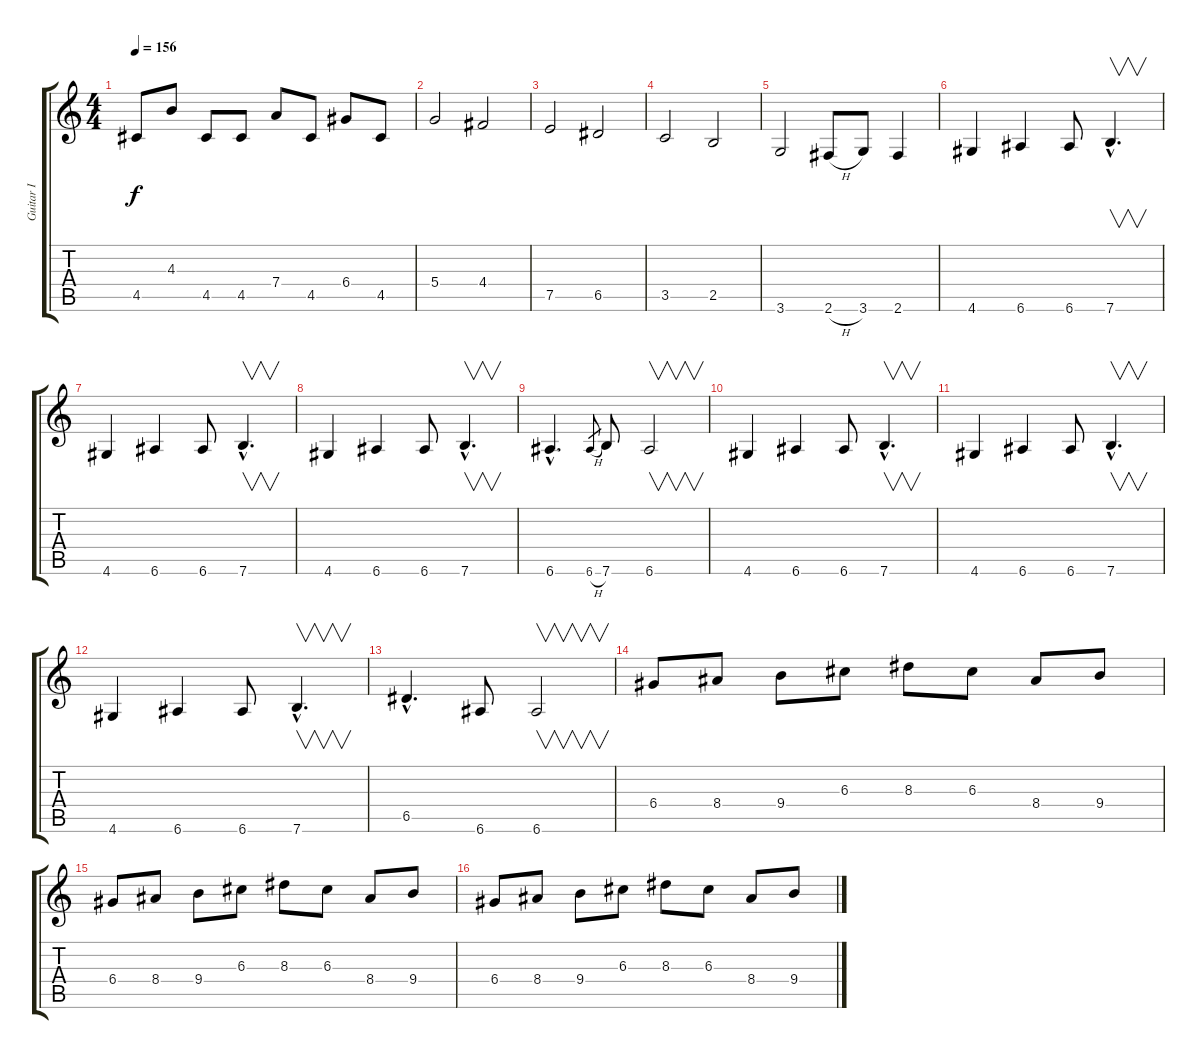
\track ("Guitar I" "Guitar I") {instrument distortionguitar}
\staff {score tabs}
\tuning (E4 B3 G3 D3 A2 E2) {hide}
\ts (4 4)
\tempo 156
\clef g2
\ks c
4.5.8{dy f} 4.3.8 4.5.8 4.5.8 7.4.8 4.5.8 6.4.8 4.5.8 |
5.4.2 4.4.2 |
7.5.2 6.5.2 |
3.5.2 2.5.2 |
3.6.2 2.6{h}.8 3.6.8 2.6.4 |
4.6.4 6.6.4 6.6.8 7.6{hac}.4{v d} |
4.6.4 6.6.4 6.6.8 7.6{hac}.4{v d} |
4.6.4 6.6.4 6.6.8 7.6{hac}.4{v d} |
6.6{hac}.4{d} 6.6{h}.8{gr} 7.6.8 6.6.2{v} |
4.6.4 6.6.4 6.6.8 7.6{hac}.4{v d} |
4.6.4 6.6.4 6.6.8 7.6{hac}.4{v d} |
4.6.4 6.6.4 6.6.8 7.6{hac}.4{v d} |
6.5{hac}.4{d} 6.6.8 6.6.2{v} |
6.4.8 8.4.8 9.4.8 6.3.8 8.3.8 6.3.8 8.4.8 9.4.8 |
6.4.8 8.4.8 9.4.8 6.3.8 8.3.8 6.3.8 8.4.8 9.4.8 |
6.4.8 8.4.8 9.4.8 6.3.8 8.3.8 6.3.8 8.4.8 9.4.8
